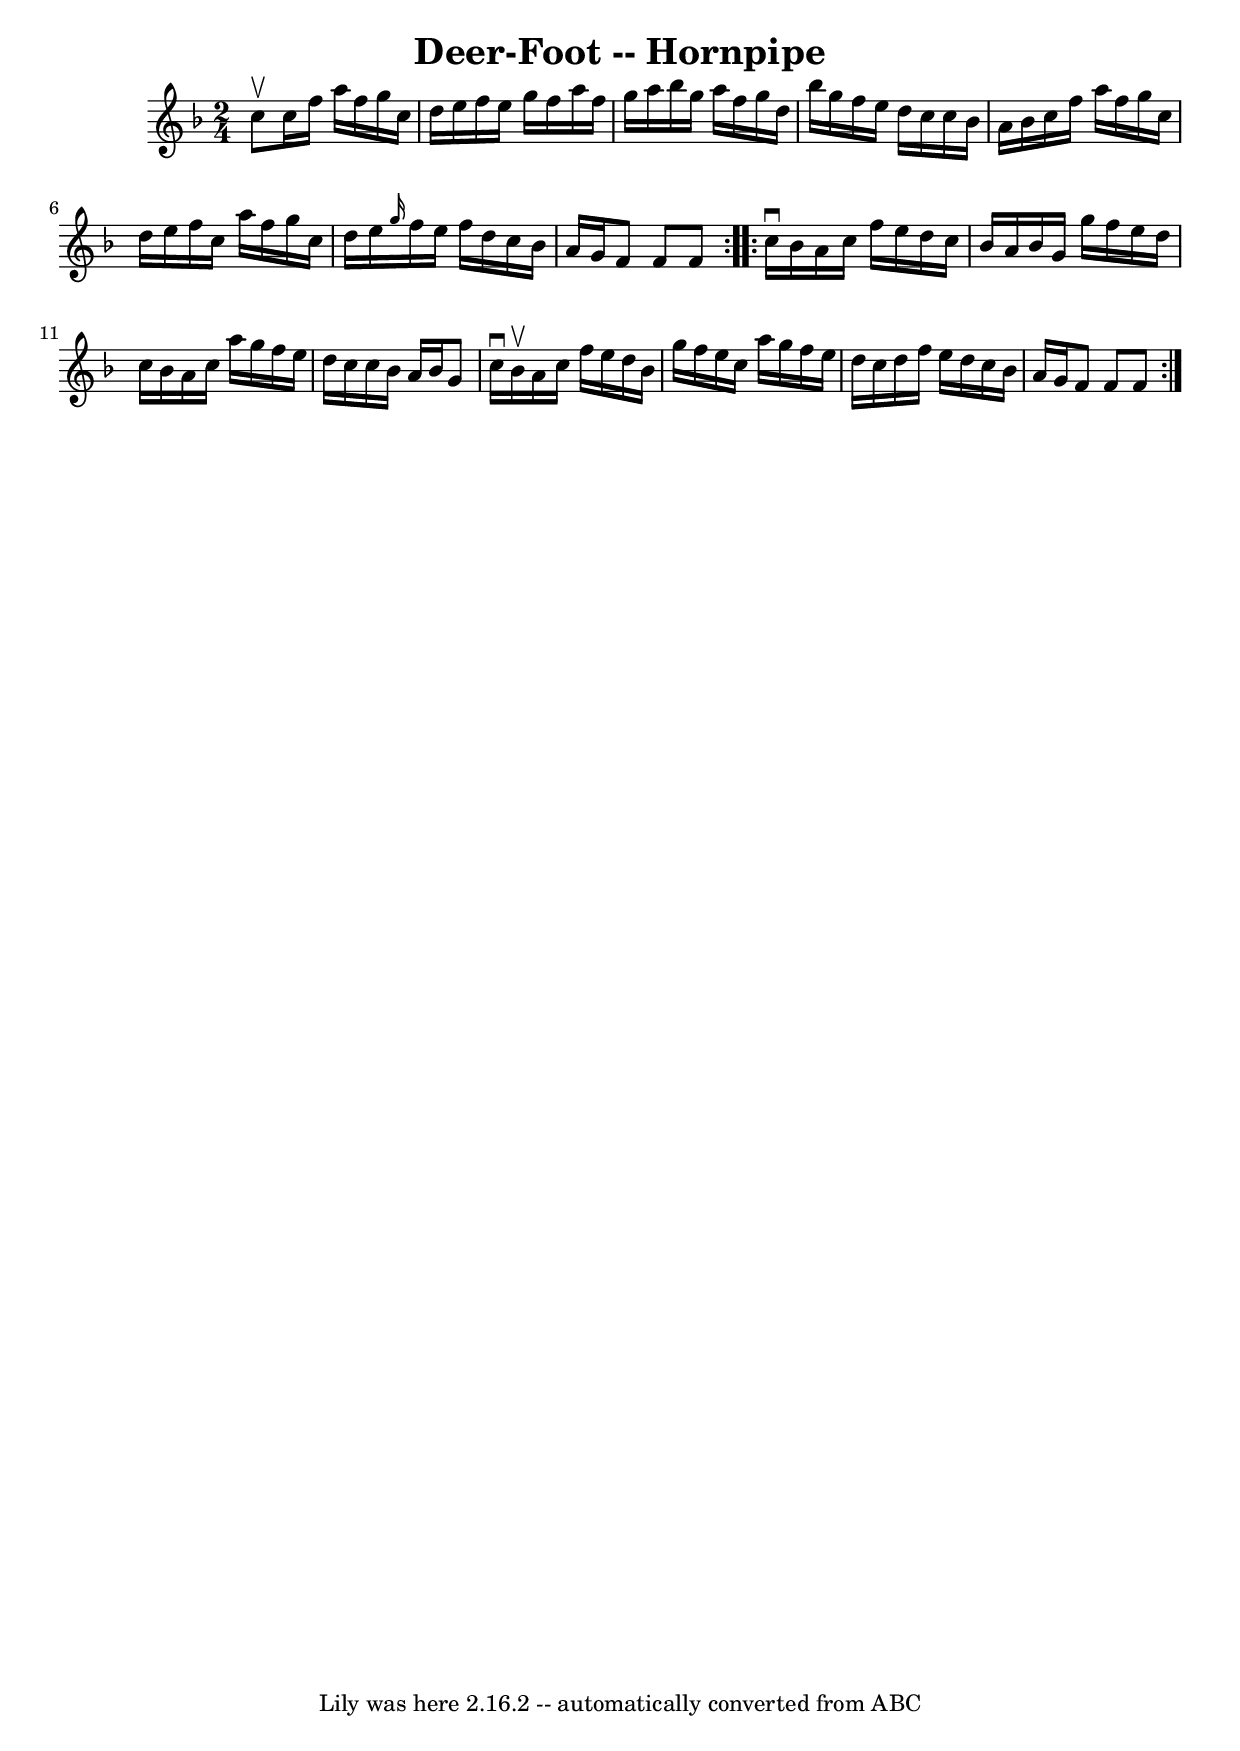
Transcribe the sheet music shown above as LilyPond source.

\version "2.7.40"
\include "Mammoth.ily"
\header {
	%% book = "Cole's 1000 Fiddle Tunes"
	crossRefNumber = "1"
	footnotes = ""
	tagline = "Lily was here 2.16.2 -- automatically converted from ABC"
	title = "Deer-Foot -- Hornpipe"
}
voicedefault =  {
\set Score.defaultBarType = "empty"

\repeat volta 2 {
\time 2/4 \key f \major c''8^\upbow |
 c''16 f''16 a''16    
f''16 g''16 c''16 d''16 e''16  |
 f''16 e''16 g''16   
 f''16 a''16 f''16 g''16 a''16  |
 bes''16 g''16    
a''16 f''16 g''16 d''16 bes''16 g''16  |
 f''16 e''16 
 d''16 c''16 c''16 bes'16 a'16 bes'16  |
 c''16    
f''16 a''16 f''16 g''16 c''16 d''16 e''16  |
 f''16   
 c''16 a''16 f''16 g''16 c''16 d''16 e''16  |
 
\grace { g''16  } f''16 e''16 f''16 d''16 c''16 bes'16    
a'16 g'16  |
 f'8 f'8 f'8  }     \repeat volta 2 { c''16 
^\downbow bes'16  |
 a'16 c''16 f''16 e''16 d''16    
c''16 bes'16 a'16  |
 bes'16 g'16 g''16 f''16 e''16   
 d''16 c''16 bes'16  |
 a'16 c''16 a''16 g''16 f''16  
 e''16 d''16 c''16  |
 c''16 bes'16 a'16 bes'16 g'8  
 c''16^\downbow bes'16^\upbow |
 a'16 c''16 f''16 e''16 
 d''16 bes'16 g''16 f''16  |
 e''16 c''16 a''16    
g''16 f''16 e''16 d''16 c''16  |
 d''16 f''16 e''16   
 d''16 c''16 bes'16 a'16 g'16  |
 f'8 f'8 f'8  }   
}

\score{
    <<

	\context Staff="default"
	{
	    \voicedefault 
	}

    >>
	\layout {
	}
	\midi {}
}
